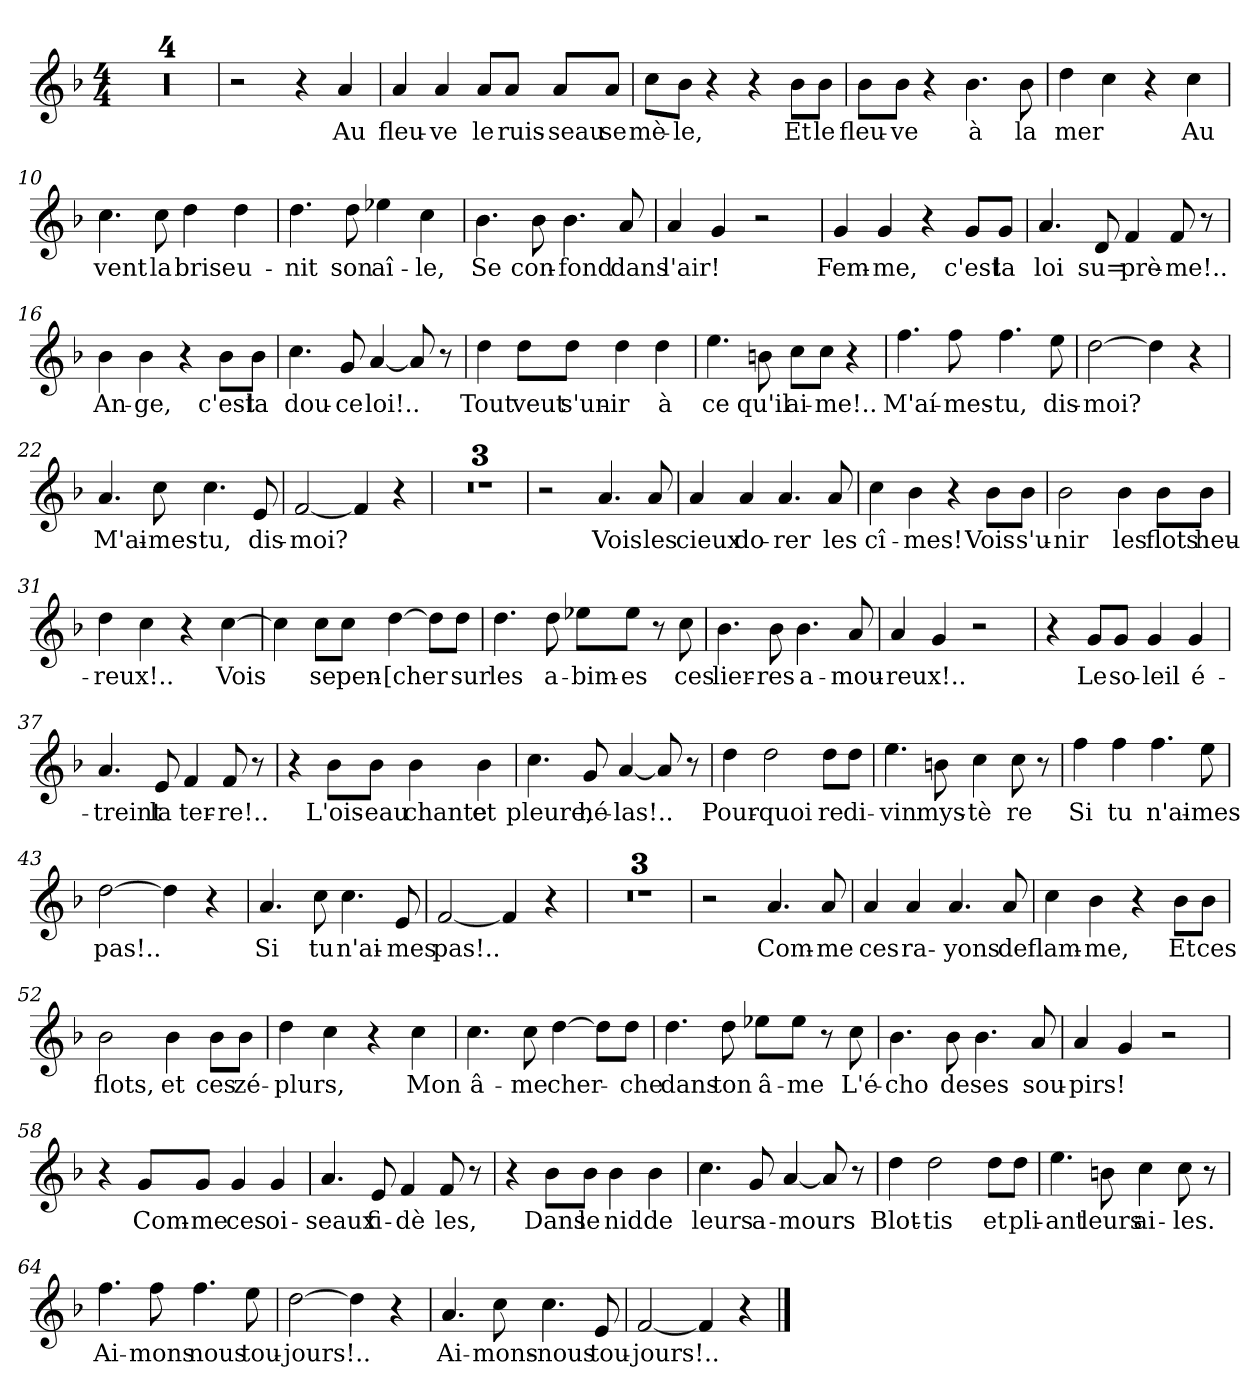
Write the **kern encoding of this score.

**kern	**text
*part1	*part1
*staff1	*staff1
*clefG2	*
*k[b-]	*
*M4/4	*
=1	=1
1r	.
=2	=2
1r	.
=3	=3
1r	.
=4	=4
1r	.
=5	=5
2r	.
4r	.
!	!LO:LY:b
4a/	Au
=6	=6
!	!LO:LY:b
4a/	fleu-
!	!LO:LY:b
4a/	-ve
!	!LO:LY:b
8a/L	le
!	!LO:LY:b
8a/J	ruis-
!	!LO:LY:b
8a/L	-seau
!	!LO:LY:b
8a/J	se
=7	=7
!	!LO:LY:b
8cc\L	mè-
!	!LO:LY:b
8b-\J	-le,
4r	.
4r	.
!	!LO:LY:b
8b-\L	Et
!	!LO:LY:b
8b-\J	le
=8	=8
!	!LO:LY:b
8b-\L	fleu-
!	!LO:LY:b
8b-\J	-ve
4r	.
!	!LO:LY:b
4.b-\	à
!	!LO:LY:b
8b-\	la
=9	=9
!	!LO:LY:b
4dd\	mer
4cc\	.
4r	.
!	!LO:LY:b
4cc\	Au
=10	=10
!	!LO:LY:b
4.cc\	vent
!	!LO:LY:b
8cc\	la
!	!LO:LY:b
4dd\	brise
!	!LO:LY:b
4dd\	u-
!!LO:LB:g=z
=11	=11
!	!LO:LY:b
4.dd\	-nit
!	!LO:LY:b
8dd\	son
!	!LO:LY:b
4ee-X\	aî-
!	!LO:LY:b
4cc\	-le,
=12	=12
!	!LO:LY:b
4.b-\	Se
!	!LO:LY:b
8b-\	con-
!	!LO:LY:b
4.b-\	-fond
!	!LO:LY:b
8a/	dans
=13	=13
!	!LO:LY:b
4a/	l'air!
4g/	.
2r	.
=14	=14
!	!LO:LY:b
4g/	Fem-
!	!LO:LY:b
4g/	-me,
4r	.
!	!LO:LY:b
8g/L	c'est
!	!LO:LY:b
8g/J	la
=15	=15
!	!LO:LY:b
4.a/	loi
!	!LO:LY:b
8d/	su=
!	!LO:LY:b
4f/	-prè-
!	!LO:LY:b
8f/	-me!..
8r	.
=16	=16
!	!LO:LY:b
4b-\	An-
!	!LO:LY:b
4b-\	-ge,
4r	.
!	!LO:LY:b
8b-\L	c'est
!	!LO:LY:b
8b-\J	la
=17	=17
!	!LO:LY:b
4.cc\	dou-
!	!LO:LY:b
8g/	-ce
!	!LO:LY:b
[4a/	loi!..
8a/]	.
8r	.
!!LO:LB:g=z
=18	=18
!	!LO:LY:b
4dd\	Tout
!	!LO:LY:b
8dd\L	veut
!	!LO:LY:b
8dd\J	s'un-
!	!LO:LY:b
4dd\	-ir
!	!LO:LY:b
4dd\	à
=19	=19
!	!LO:LY:b
4.ee\	ce
!	!LO:LY:b
8bn\	qu'il
!	!LO:LY:b
8cc\L	ai-
!	!LO:LY:b
8cc\J	me!..
4r	.
=20	=20
!	!LO:LY:b
4.ff\	M'aí-
!	!LO:LY:b
8ff\	-mes-
!	!LO:LY:b
4.ff\	-tu,
!	!LO:LY:b
8ee\	dis-
=21	=21
!	!LO:LY:b
[2dd\	-moi?
4dd\]	.
4r	.
=22	=22
!	!LO:LY:b
4.a/	M'ai-
!	!LO:LY:b
8cc\	-mes-
!	!LO:LY:b
4.cc\	-tu,
!	!LO:LY:b
8e/	dis-
=23	=23
!	!LO:LY:b
[2f/	-moi?
4f/]	.
4r	.
=24	=24
1r	.
=25	=25
1r	.
=26	=26
1r	.
=27	=27
2r	.
!	!LO:LY:b
4.a/	Vois
!	!LO:LY:b
8a/	les
!!LO:LB:g=z
=28	=28
!	!LO:LY:b
4a/	cieux
!	!LO:LY:b
4a/	do-
!	!LO:LY:b
4.a/	-rer
!	!LO:LY:b
8a/	les
=29	=29
!	!LO:LY:b
4cc\	cî-
!	!LO:LY:b
4b-\	-mes!
4r	.
!	!LO:LY:b
8b-\L	Vois
!	!LO:LY:b
8b-\J	s'u-
=30	=30
!	!LO:LY:b
2b-\	-nir
!	!LO:LY:b
4b-\	les
!	!LO:LY:b
8b-\L	flots
!	!LO:LY:b
8b-\J	heu-
=31	=31
!	!LO:LY:b
4dd\	-reux!..
4cc\	.
4r	.
!	!LO:LY:b
[4cc\	Vois
=32	=32
4cc\]	.
!	!LO:LY:b
8cc\L	se
!	!LO:LY:b
8cc\J	pen-
!	!LO:LY:b
[4dd\	[cher
8dd\L]	.
!	!LO:LY:b
8dd\J	sur
=33	=33
!	!LO:LY:b
4.dd\	les
!	!LO:LY:b
8dd\	a-
!	!LO:LY:b
8ee-X\L	-bim-
!	!LO:LY:b
8ee-\J	-es
8r	.
!	!LO:LY:b
8cc\	ces
=34	=34
!	!LO:LY:b
4.b-\	lier-
!	!LO:LY:b
8b-\	-res
!	!LO:LY:b
4.b-\	a-
!	!LO:LY:b
8a/	-mou-
!!LO:LB:g=z
=35	=35
!	!LO:LY:b
4a/	-reux!..
4g/	.
2r	.
=36	=36
4r	.
!	!LO:LY:b
8g/L	Le
!	!LO:LY:b
8g/J	so-
!	!LO:LY:b
4g/	-leil
!	!LO:LY:b
4g/	é-
=37	=37
!	!LO:LY:b
4.a/	-treint
!	!LO:LY:b
8e/	la
!	!LO:LY:b
4f/	ter-
!	!LO:LY:b
8f/	-re!..
8r	.
=38	=38
4r	.
!	!LO:LY:b
8b-\L	L'ois-
!	!LO:LY:b
8b-\J	-eau
!	!LO:LY:b
4b-\	chante
!	!LO:LY:b
4b-\	et
=39	=39
!	!LO:LY:b
4.cc\	pleure,
!	!LO:LY:b
8g/	hé-
!	!LO:LY:b
[4a/	-las!..
8a/]	.
8r	.
=40	=40
!	!LO:LY:b
4dd\	Pour-
!	!LO:LY:b
2dd\	-quoi
!	!LO:LY:b
8dd\L	re
!	!LO:LY:b
8dd\J	di-
=41	=41
!	!LO:LY:b
4.ee\	-vin
!	!LO:LY:b
8bn\	mys-
!	!LO:LY:b
4cc\	-tè
!	!LO:LY:b
8cc\	-re
8r	.
!!LO:LB:g=z
=42	=42
!	!LO:LY:b
4ff\	Si
!	!LO:LY:b
4ff\	tu
!	!LO:LY:b
4.ff\	n'ai-
!	!LO:LY:b
8ee\	-mes
=43	=43
!	!LO:LY:b
[2dd\	pas!..
4dd\]	.
4r	.
=44	=44
!	!LO:LY:b
4.a/	Si
!	!LO:LY:b
8cc\	tu
!	!LO:LY:b
4.cc\	n'ai-
!	!LO:LY:b
8e/	-mes
=45	=45
!	!LO:LY:b
[2f/	pas!..
4f/]	.
4r	.
=46	=46
1r	.
=47	=47
1r	.
=48	=48
1r	.
=49	=49
2r	.
!	!LO:LY:b
4.a/	Com-
!	!LO:LY:b
8a/	-me
=50	=50
!	!LO:LY:b
4a/	ces
!	!LO:LY:b
4a/	ra-
!	!LO:LY:b
4.a/	-yons
!	!LO:LY:b
8a/	de
=51	=51
!	!LO:LY:b
4cc\	flam-
!	!LO:LY:b
4b-\	-me,
4r	.
!	!LO:LY:b
8b-\L	Et
!	!LO:LY:b
8b-\J	ces
!!LO:LB:g=z
=52	=52
!	!LO:LY:b
2b-\	flots,
!	!LO:LY:b
4b-\	et
!	!LO:LY:b
8b-\L	-ces
!	!LO:LY:b
8b-\J	-zé-
=53	=53
!	!LO:LY:b
4dd\	-plurs,
4cc\	.
4r	.
!	!LO:LY:b
4cc\	Mon
=54	=54
!	!LO:LY:b
4.cc\	â-
!	!LO:LY:b
8cc\	-me
!	!LO:LY:b
[4dd\	cher-
8dd\L]	.
!	!LO:LY:b
8dd\J	-che
=55	=55
!	!LO:LY:b
4.dd\	dans
!	!LO:LY:b
8dd\	ton
!	!LO:LY:b
8ee-X\L	â-
!	!LO:LY:b
8ee-\J	-me
8r	.
!	!LO:LY:b
8cc\	L'é-
=56	=56
!	!LO:LY:b
4.b-\	-cho
!	!LO:LY:b
8b-\	de
!	!LO:LY:b
4.b-\	ses
!	!LO:LY:b
8a/	sou-
=57	=57
!	!LO:LY:b
4a/	-pirs!
4g/	.
2r	.
=58	=58
4r	.
!	!LO:LY:b
8g/L	Com-
!	!LO:LY:b
8g/J	-me
!	!LO:LY:b
4g/	ces
!	!LO:LY:b
4g/	oi-
!!LO:LB:g=z
=59	=59
!	!LO:LY:b
4.a/	-seaux
!	!LO:LY:b
8e/	fi-
!	!LO:LY:b
4f/	-dè
!	!LO:LY:b
8f/	-les,
8r	.
=60	=60
4r	.
!	!LO:LY:b
8b-\L	Dans
!	!LO:LY:b
8b-\J	le
!	!LO:LY:b
4b-\	nid
!	!LO:LY:b
4b-\	de
=61	=61
!	!LO:LY:b
4.cc\	leurs
!	!LO:LY:b
8g/	a-
!	!LO:LY:b
[4a/	-mours
8a/]	.
8r	.
=62	=62
!	!LO:LY:b
4dd\	Blot-
!	!LO:LY:b
2dd\	-tis
!	!LO:LY:b
8dd\L	et
!	!LO:LY:b
8dd\J	pli-
=63	=63
!	!LO:LY:b
4.ee\	-ant
!	!LO:LY:b
8bn\	leurs
!	!LO:LY:b
4cc\	ai-
!	!LO:LY:b
8cc\	-les.
8r	.
=64	=64
!	!LO:LY:b
4.ff\	Ai-
!	!LO:LY:b
8ff\	-mons
!	!LO:LY:b
4.ff\	nous
!	!LO:LY:b
8ee\	tou-
=65	=65
!	!LO:LY:b
[2dd\	-jours!..
4dd\]	.
4r	.
!!LO:LB:g=z
=66	=66
!	!LO:LY:b
4.a/	Ai-
!	!LO:LY:b
8cc\	-mons-
!	!LO:LY:b
4.cc\	-nous
!	!LO:LY:b
8e/	tou-
=67	=67
!	!LO:LY:b
[2f/	-jours!..
4f/]	.
4r	.
==	==
*-	*-
